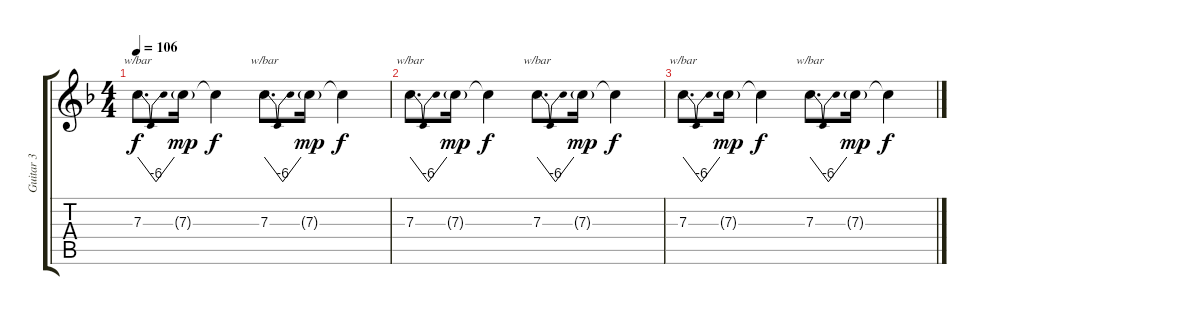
\track ("Guitar 3" "Guitar 3") {instrument distortionguitar}
\staff {score tabs}
\tuning (D4 A3 F3 C3 G2 C2) {hide}
\ts (4 4)
\tempo 106
\clef g2
\ks f
7.3.8{d tbe (dip default 0 0 30 -24 60 0) dy f} 7.3{g}.16{dy mp} 7.3{t}.4{dy f} 7.3.8{d tbe (dip default 0 0 30 -24 60 0)} 7.3{g}.16{dy mp} 7.3{t}.4{dy f} |
7.3.8{d tbe (dip default 0 0 30 -24 60 0)} 7.3{g}.16{dy mp} 7.3{t}.4{dy f} 7.3.8{d tbe (dip default 0 0 30 -24 60 0)} 7.3{g}.16{dy mp} 7.3{t}.4{dy f} |
7.3.8{d tbe (dip default 0 0 30 -24 60 0)} 7.3{g}.16{dy mp} 7.3{t}.4{dy f} 7.3.8{d tbe (dip default 0 0 30 -24 60 0)} 7.3{g}.16{dy mp} 7.3{t}.4{dy f}
